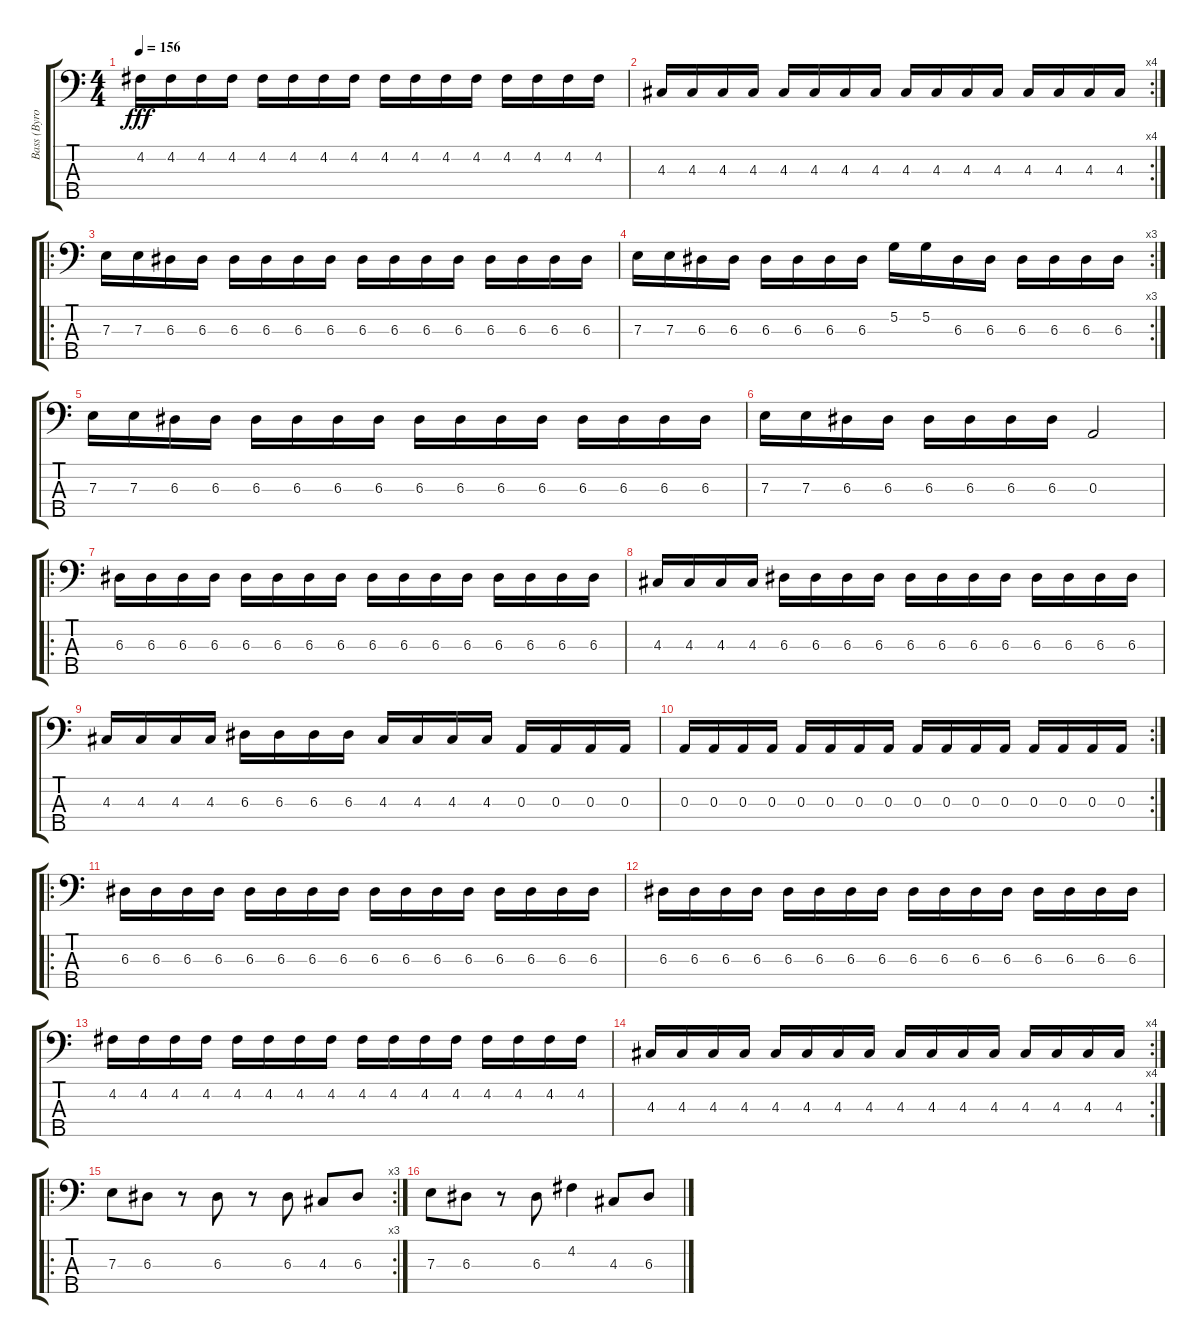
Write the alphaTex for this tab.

\track ("Bass (Byron Stroud)" "Bass (Byro") {instrument electricbasspick}
\staff {score tabs}
\tuning (G2 D2 A1 E1 B0) {hide}
\ts (4 4)
\tempo 156
\clef f4
\ks c
4.2.16{dy fff} 4.2.16 4.2.16 4.2.16 4.2.16 4.2.16 4.2.16 4.2.16 4.2.16 4.2.16 4.2.16 4.2.16 4.2.16 4.2.16 4.2.16 4.2.16 |
\rc 4
4.3.16 4.3.16 4.3.16 4.3.16 4.3.16 4.3.16 4.3.16 4.3.16 4.3.16 4.3.16 4.3.16 4.3.16 4.3.16 4.3.16 4.3.16 4.3.16 |
\ro
7.3.16 7.3.16 6.3.16 6.3.16 6.3.16 6.3.16 6.3.16 6.3.16 6.3.16 6.3.16 6.3.16 6.3.16 6.3.16 6.3.16 6.3.16 6.3.16 |
\rc 3
7.3.16 7.3.16 6.3.16 6.3.16 6.3.16 6.3.16 6.3.16 6.3.16 5.2.16 5.2.16 6.3.16 6.3.16 6.3.16 6.3.16 6.3.16 6.3.16 |
7.3.16 7.3.16 6.3.16 6.3.16 6.3.16 6.3.16 6.3.16 6.3.16 6.3.16 6.3.16 6.3.16 6.3.16 6.3.16 6.3.16 6.3.16 6.3.16 |
7.3.16 7.3.16 6.3.16 6.3.16 6.3.16 6.3.16 6.3.16 6.3.16 0.3.2 |
\ro
6.3.16 6.3.16 6.3.16 6.3.16 6.3.16 6.3.16 6.3.16 6.3.16 6.3.16 6.3.16 6.3.16 6.3.16 6.3.16 6.3.16 6.3.16 6.3.16 |
4.3.16 4.3.16 4.3.16 4.3.16 6.3.16 6.3.16 6.3.16 6.3.16 6.3.16 6.3.16 6.3.16 6.3.16 6.3.16 6.3.16 6.3.16 6.3.16 |
4.3.16 4.3.16 4.3.16 4.3.16 6.3.16 6.3.16 6.3.16 6.3.16 4.3.16 4.3.16 4.3.16 4.3.16 0.3.16 0.3.16 0.3.16 0.3.16 |
\rc 2
0.3.16 0.3.16 0.3.16 0.3.16 0.3.16 0.3.16 0.3.16 0.3.16 0.3.16 0.3.16 0.3.16 0.3.16 0.3.16 0.3.16 0.3.16 0.3.16 |
\ro
6.3.16 6.3.16 6.3.16 6.3.16 6.3.16 6.3.16 6.3.16 6.3.16 6.3.16 6.3.16 6.3.16 6.3.16 6.3.16 6.3.16 6.3.16 6.3.16 |
6.3.16 6.3.16 6.3.16 6.3.16 6.3.16 6.3.16 6.3.16 6.3.16 6.3.16 6.3.16 6.3.16 6.3.16 6.3.16 6.3.16 6.3.16 6.3.16 |
4.2.16 4.2.16 4.2.16 4.2.16 4.2.16 4.2.16 4.2.16 4.2.16 4.2.16 4.2.16 4.2.16 4.2.16 4.2.16 4.2.16 4.2.16 4.2.16 |
\rc 4
4.3.16 4.3.16 4.3.16 4.3.16 4.3.16 4.3.16 4.3.16 4.3.16 4.3.16 4.3.16 4.3.16 4.3.16 4.3.16 4.3.16 4.3.16 4.3.16 |
\ro
\rc 3
7.3.8 6.3.8 r.8 6.3.8 r.8 6.3.8 4.3.8 6.3.8 |
7.3.8 6.3.8 r.8 6.3.8 4.2.4 4.3.8 6.3.8
